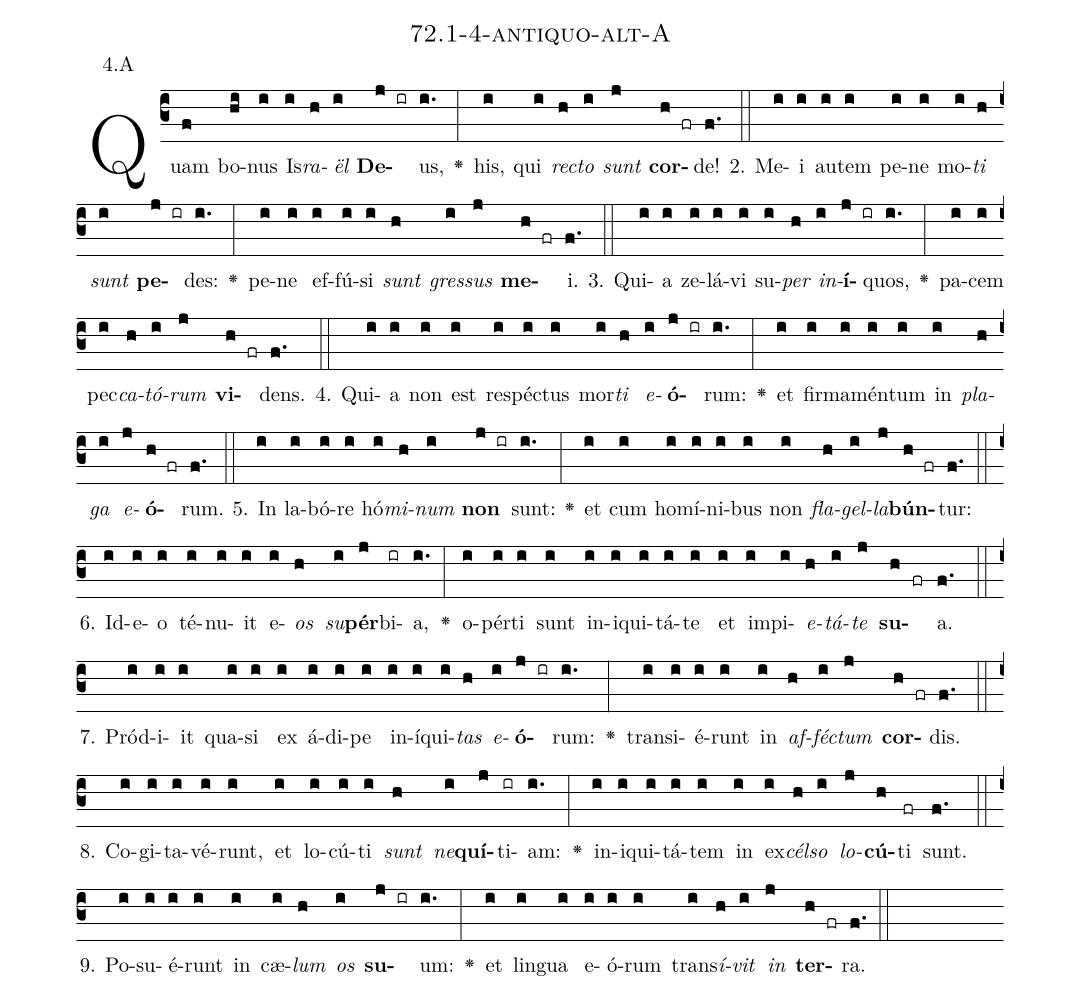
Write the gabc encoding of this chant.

name: 72.1-4-antiquo-alt-A;
annotation: 4.A;
%%
(c3)Quam(f) bo(hi)nus(i) Is(i)<i>ra</i>(h)<i>ël</i>(i) <b>De</b>(j ir)us,(i.) <v>\greheightstar</v>(:) his,(i) qui(i) <i>rec</i>(h)<i>to</i>(i) <i>sunt</i>(j) <b>cor</b>(h fr)de!(f.) (::)
2. Me(i)i(i) au(i)tem(i) pe(i)ne(i) mo(i)<i>ti</i>(h) <i>sunt</i>(i) <b>pe</b>(j ir)des:(i.) <v>\greheightstar</v>(:) pe(i)ne(i) ef(i)fú(i)si(i) <i>sunt</i>(h) <i>gres</i>(i)<i>sus</i>(j) <b>me</b>(h fr)i.(f.) (::)
3. Qui(i)a(i) ze(i)lá(i)vi(i) su(i)<i>per</i>(h) <i>in</i>(i)<b>í</b>(j ir)quos,(i.) <v>\greheightstar</v>(:) pa(i)cem(i) pec(i)<i>ca</i>(h)<i>tó</i>(i)<i>rum</i>(j) <b>vi</b>(h fr)dens.(f.) (::)
4. Qui(i)a(i) non(i) est(i) re(i)spéc(i)tus(i) mor(i)<i>ti</i>(h) <i>e</i>(i)<b>ó</b>(j ir)rum:(i.) <v>\greheightstar</v>(:) et(i) fir(i)ma(i)mén(i)tum(i) in(i) <i>pla</i>(h)<i>ga</i>(i) <i>e</i>(j)<b>ó</b>(h fr)rum.(f.) (::)
5. In(i) la(i)bó(i)re(i) hó(i)<i>mi</i>(h)<i>num</i>(i) <b>non</b>(j ir) sunt:(i.) <v>\greheightstar</v>(:) et(i) cum(i) ho(i)mí(i)ni(i)bus(i) non(i) <i>fla</i>(h)<i>gel</i>(i)<i>la</i>(j)<b>bún</b>(h fr)tur:(f.) (::)
6. Id(i)e(i)o(i) té(i)nu(i)it(i) e(i)<i>os</i>(h) <i>su</i>(i)<b>pér</b>(j)bi(ir)a,(i.) <v>\greheightstar</v>(:) o(i)pér(i)ti(i) sunt(i) in(i)i(i)qui(i)tá(i)te(i) et(i) im(i)pi(i)<i>e</i>(h)<i>tá</i>(i)<i>te</i>(j) <b>su</b>(h fr)a.(f.) (::)
7. Pród(i)i(i)it(i) qua(i)si(i) ex(i) á(i)di(i)pe(i) in(i)í(i)qui(i)<i>tas</i>(h) <i>e</i>(i)<b>ó</b>(j ir)rum:(i.) <v>\greheightstar</v>(:) trans(i)i(i)é(i)runt(i) in(i) <i>af</i>(h)<i>féc</i>(i)<i>tum</i>(j) <b>cor</b>(h fr)dis.(f.) (::)
8. Co(i)gi(i)ta(i)vé(i)runt,(i) et(i) lo(i)cú(i)ti(i) <i>sunt</i>(h) <i>ne</i>(i)<b>quí</b>(j)ti(ir)am:(i.) <v>\greheightstar</v>(:) in(i)i(i)qui(i)tá(i)tem(i) in(i) ex(i)<i>cél</i>(h)<i>so</i>(i) <i>lo</i>(j)<b>cú</b>(h)ti(fr) sunt.(f.) (::)
9. Po(i)su(i)é(i)runt(i) in(i) cæ(i)<i>lum</i>(h) <i>os</i>(i) <b>su</b>(j ir)um:(i.) <v>\greheightstar</v>(:) et(i) lin(i)gua(i) e(i)ó(i)rum(i) trans(i)<i>í</i>(h)<i>vit</i>(i) <i>in</i>(j) <b>ter</b>(h fr)ra.(f.) (::)
